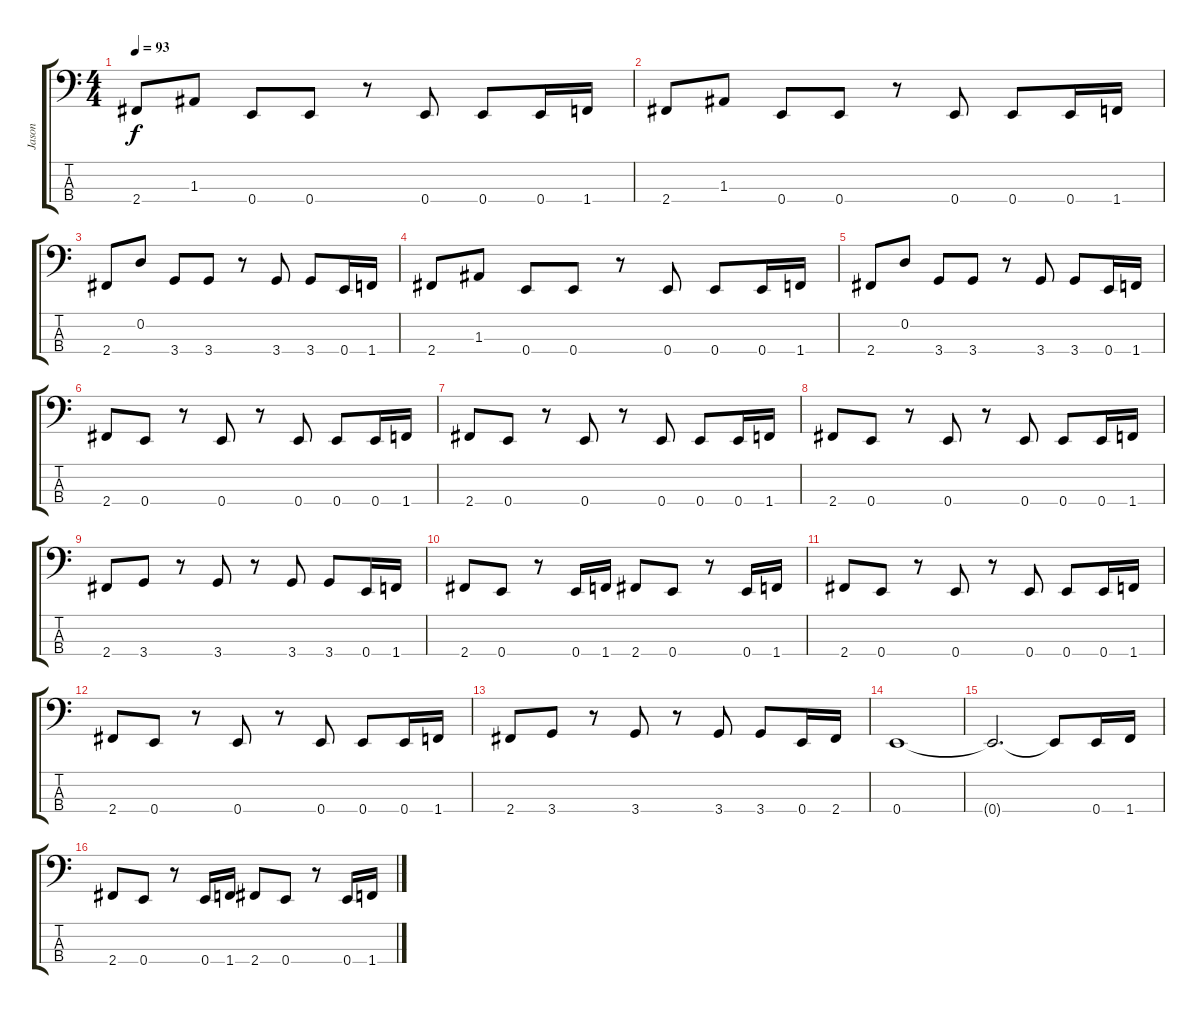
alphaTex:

\track ("Jason" "Jason") {instrument electricbassfinger}
\staff {score tabs}
\tuning (G2 D2 A1 E1) {hide}
\ts (4 4)
\tempo 93
\clef f4
\ks c
2.4.8{dy f} 1.3.8 0.4.8 0.4.8 r.8 0.4.8 0.4.8 0.4.16 1.4.16 |
2.4.8 1.3.8 0.4.8 0.4.8 r.8 0.4.8 0.4.8 0.4.16 1.4.16 |
2.4.8 0.2.8 3.4.8 3.4.8 r.8 3.4.8 3.4.8 0.4.16 1.4.16 |
2.4.8 1.3.8 0.4.8 0.4.8 r.8 0.4.8 0.4.8 0.4.16 1.4.16 |
2.4.8 0.2.8 3.4.8 3.4.8 r.8 3.4.8 3.4.8 0.4.16 1.4.16 |
2.4.8 0.4.8 r.8 0.4.8 r.8 0.4.8 0.4.8 0.4.16 1.4.16 |
2.4.8 0.4.8 r.8 0.4.8 r.8 0.4.8 0.4.8 0.4.16 1.4.16 |
2.4.8 0.4.8 r.8 0.4.8 r.8 0.4.8 0.4.8 0.4.16 1.4.16 |
2.4.8 3.4.8 r.8 3.4.8 r.8 3.4.8 3.4.8 0.4.16 1.4.16 |
2.4.8 0.4.8 r.8 0.4.16 1.4.16 2.4.8 0.4.8 r.8 0.4.16 1.4.16 |
2.4.8 0.4.8 r.8 0.4.8 r.8 0.4.8 0.4.8 0.4.16 1.4.16 |
2.4.8 0.4.8 r.8 0.4.8 r.8 0.4.8 0.4.8 0.4.16 1.4.16 |
2.4.8 3.4.8 r.8 3.4.8 r.8 3.4.8 3.4.8 0.4.16 2.4.16 |
0.4.1 |
0.4{t}.2{d} 0.4{t}.8 0.4.16 1.4.16 |
2.4.8 0.4.8 r.8 0.4.16 1.4.16 2.4.8 0.4.8 r.8 0.4.16 1.4.16
